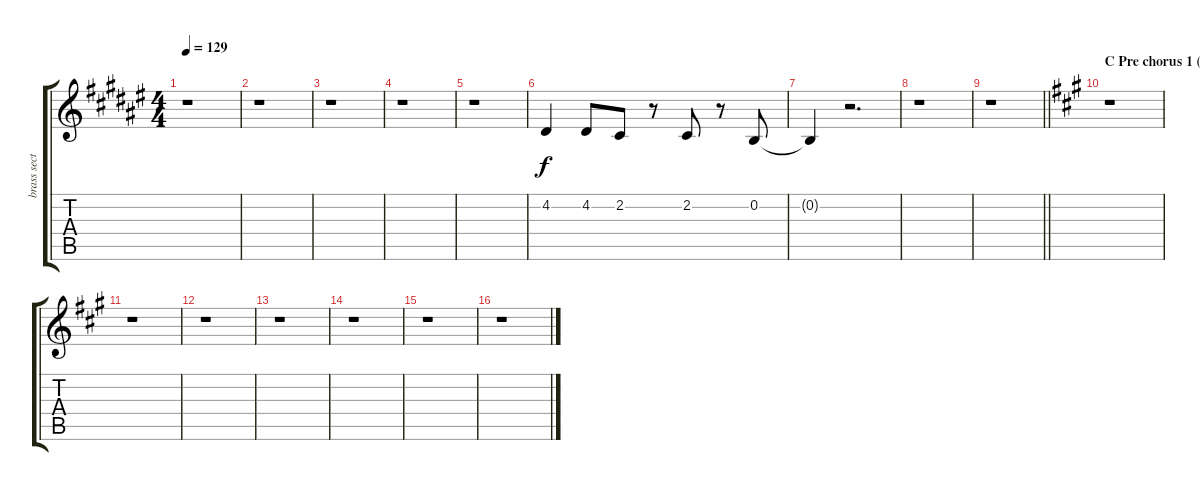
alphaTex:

\track ("brass section" "brass sect") {instrument brasssection}
\staff {score tabs}
\tuning (E4 B3 G3 D3 A2 E2) {hide}
\ts (4 4)
\tempo 129
\clef g2
\ks f#
r.1{dy f} |
r.1 |
r.1 |
r.1 |
r.1 |
4.2.4 4.2.8 2.2.8 r.8 2.2.8 r.8 0.2.8 |
0.2{t}.4 r.2{d} |
r.1 |
\barLineRight lightlight
r.1 |
\section ("" "C Pre chorus 1 (0 : 47.49)")
\ks a
r.1 |
r.1 |
r.1 |
r.1 |
r.1 |
r.1 |
r.1
